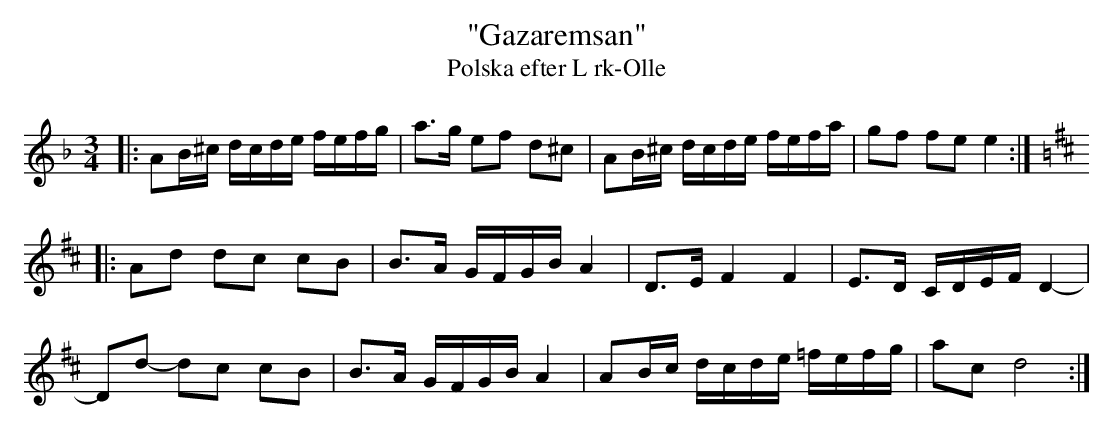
X:1
T: "Gazaremsan"
T: Polska efter L rk-Olle
M: 3/4
L: 1/16
K: Dm
V: 1
|: A2B^c dcde fefg | a3g e2f2 d2^c2 | A2B^c dcde fefa | g2f2 f2e2 e4 :|
K: D
|:A2d2 d2c2 c2B2|B3A GFGB A4|D3E F4 F4|E3D CDEF D4-|
D2d2- d2c2 c2B2|B3A GFGB A4|A2Bc dcde =fefg|a2c2 d8:|
